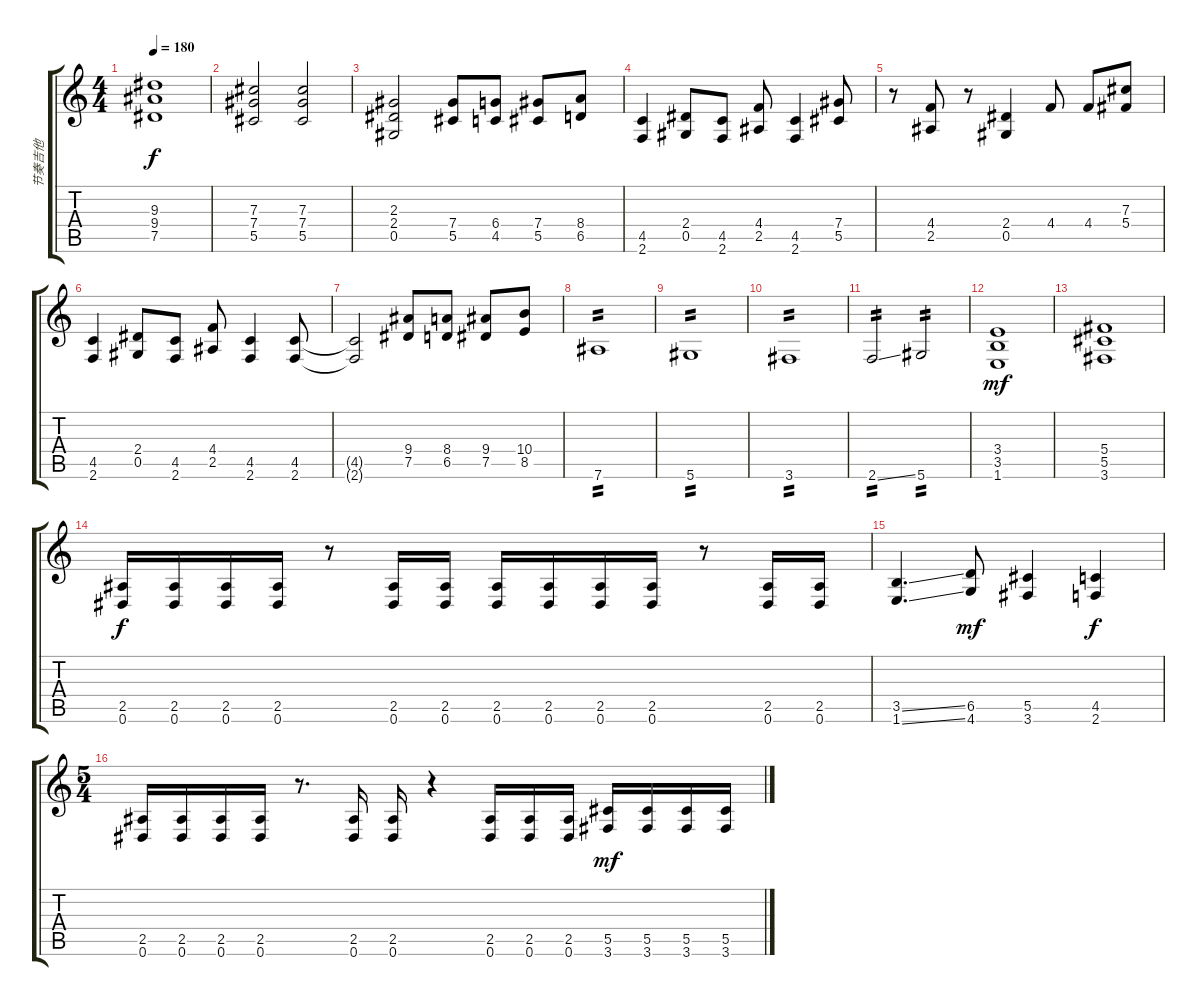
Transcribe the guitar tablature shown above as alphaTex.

\track ("节奏吉他" "节奏吉他") {instrument distortionguitar}
\staff {score tabs}
\tuning (Eb4 Bb3 Gb3 Db3 Ab2 Eb2) {hide}
\ts (4 4)
\tempo 180
\clef g2
\ks c
(9.3 9.4 7.5).1{dy f} |
(7.3 7.4 5.5).2 (7.3 7.4 5.5).2 |
(2.3 2.4 0.5).2 (7.4 5.5).8 (6.4 4.5).8 (7.4 5.5).8 (8.4 6.5).8 |
(4.5 2.6).4 (2.4 0.5).8 (4.5 2.6).8 (4.4 2.5).8 (4.5 2.6).4 (7.4 5.5).8 |
r.8 (4.4 2.5).8 r.8 (2.4 0.5).4 4.4.8 4.4.8 (7.3 5.4).8 |
(4.5 2.6).4 (2.4 0.5).8 (4.5 2.6).8 (4.4 2.5).8 (4.5 2.6).4 (4.5 2.6).8 |
(4.5{t} 2.6{t}).2 (9.4 7.5).8 (8.4 6.5).8 (9.4 7.5).8 (10.4 8.5).8 |
7.6.1{tp 2} |
5.6.1{tp 2} |
3.6.1{tp 2} |
2.6{ss}.2{tp 2} 5.6.2{tp 2} |
(3.4 3.5 1.6).1{dy mf} |
(5.4 5.5 3.6).1 |
(2.5 0.6).16{dy f} (2.5 0.6).16 (2.5 0.6).16 (2.5 0.6).16 r.8 (2.5 0.6).16 (2.5 0.6).16 (2.5 0.6).16 (2.5 0.6).16 (2.5 0.6).16 (2.5 0.6).16 r.8 (2.5 0.6).16 (2.5 0.6).16 |
(3.5{ss} 1.6{ss}).4{d} (6.5 4.6).8{dy mf} (5.5 3.6).4 (4.5 2.6).4{dy f} |
\ts (5 4)
(2.5 0.6).16 (2.5 0.6).16 (2.5 0.6).16 (2.5 0.6).16 r.8{d} (2.5 0.6).16 (2.5 0.6).16 r.4 (2.5 0.6).16 (2.5 0.6).16 (2.5 0.6).16 (5.5 3.6).16{dy mf} (5.5 3.6).16 (5.5 3.6).16 (5.5 3.6).16
